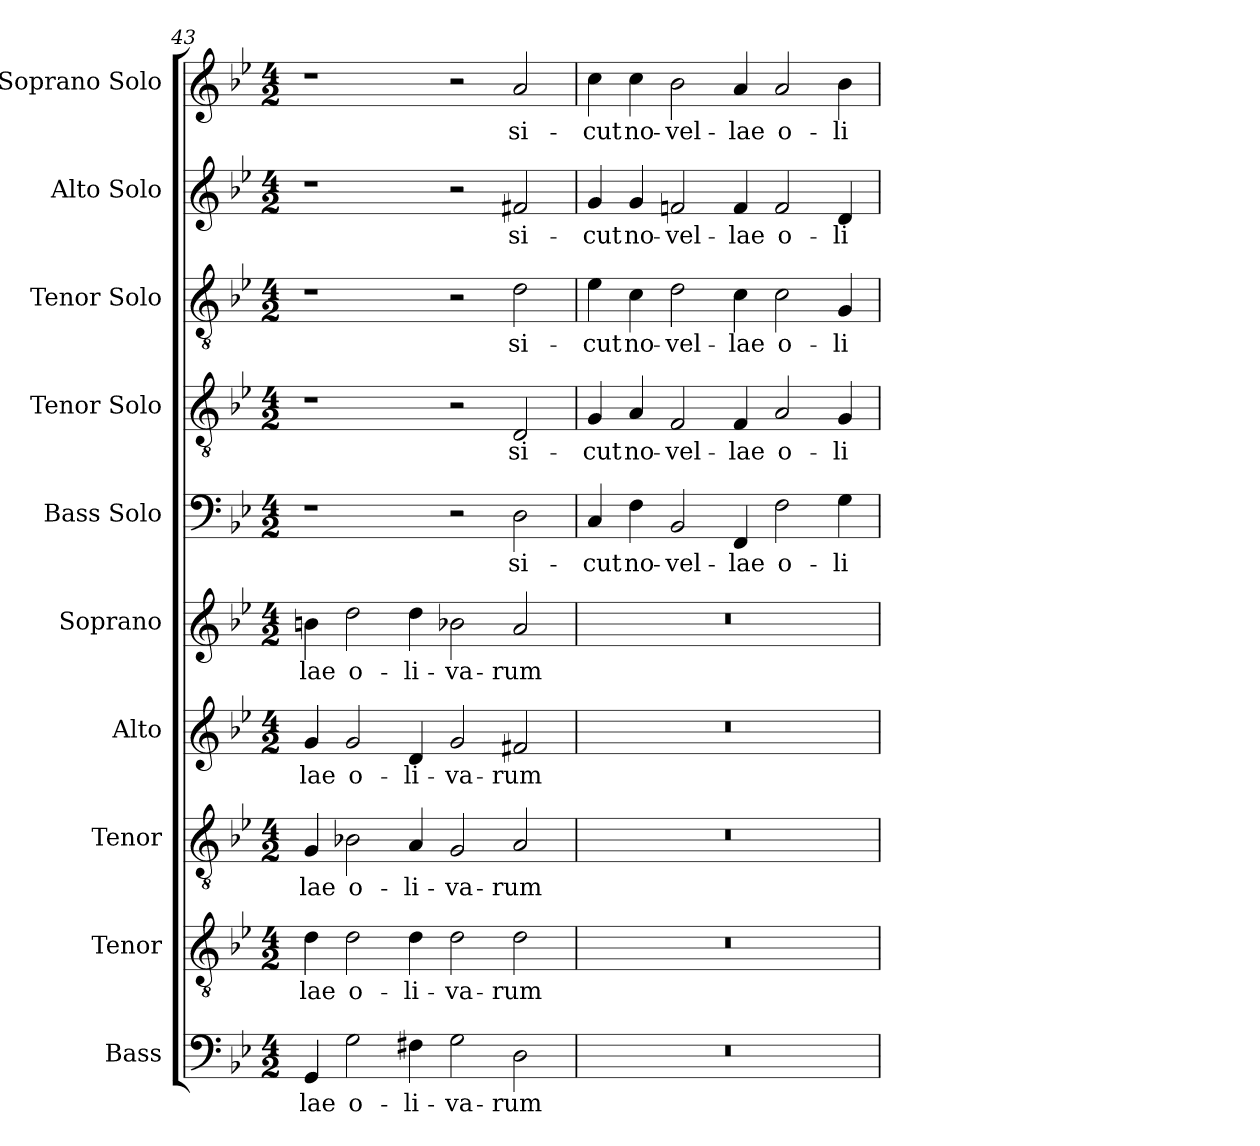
**kern	**text	**kern	**text	**kern	**text	**kern	**text	**kern	**text	**kern	**text	**kern	**text	**kern	**text	**kern	**text	**kern	**text
*part10	*part10	*part9	*part9	*part8	*part8	*part7	*part7	*part6	*part6	*part5	*part5	*part4	*part4	*part3	*part3	*part2	*part2	*part1	*part1
*staff10	*staff10	*staff9	*staff9	*staff8	*staff8	*staff7	*staff7	*staff6	*staff6	*staff5	*staff5	*staff4	*staff4	*staff3	*staff3	*staff2	*staff2	*staff1	*staff1
*I"Bass	*	*I"Tenor	*	*I"Tenor	*	*I"Alto	*	*I"Soprano	*	*I"Bass Solo	*	*I"Tenor Solo	*	*I"Tenor Solo	*	*I"Alto Solo	*	*I"Soprano Solo	*
*I'B.	*	*I'T.	*	*I'T.	*	*I'A.	*	*I'S.	*	*I'B.	*	*I'T.	*	*I'T.	*	*I'A.	*	*I'S.	*
*clefF4	*	*clefGv2	*	*clefGv2	*	*clefG2	*	*clefG2	*	*clefF4	*	*clefGv2	*	*clefGv2	*	*clefG2	*	*clefG2	*
*	*	*ITrd7c12	*	*ITrd7c12	*	*	*	*	*	*	*	*ITrd7c12	*	*ITrd7c12	*	*	*	*	*
*k[b-e-]	*	*k[b-e-]	*	*k[b-e-]	*	*k[b-e-]	*	*k[b-e-]	*	*k[b-e-]	*	*k[b-e-]	*	*k[b-e-]	*	*k[b-e-]	*	*k[b-e-]	*
*B-:	*	*B-:	*	*B-:	*	*B-:	*	*B-:	*	*B-:	*	*B-:	*	*B-:	*	*B-:	*	*B-:	*
*M4/2	*	*M4/2	*	*M4/2	*	*M4/2	*	*M4/2	*	*M4/2	*	*M4/2	*	*M4/2	*	*M4/2	*	*M4/2	*
=43	=43	=43	=43	=43	=43	=43	=43	=43	=43	=43	=43	=43	=43	=43	=43	=43	=43	=43	=43
!	!LO:LY:b:color=#000000	!	!	!	!	!	!	!	!	!	!	!	!	!	!	!	!	!	!
!	!	!	!LO:LY:b:color=#000000	!	!	!	!	!	!	!	!	!	!	!	!	!	!	!	!
!	!	!	!	!	!LO:LY:b:color=#000000	!	!	!	!	!	!	!	!	!	!	!	!	!	!
!	!	!	!	!	!	!	!LO:LY:b:color=#000000	!	!	!	!	!	!	!	!	!	!	!	!
!	!	!	!	!	!	!	!	!	!LO:LY:b:color=#000000	!	!	!	!	!	!	!	!	!	!
4GGi/	-lae	4Di\	-lae	4GGi/	-lae	4gi/	-lae	4bni\	-lae	1r	.	1r	.	1r	.	1r	.	1r	.
!	!LO:LY:b:color=#000000	!	!	!	!	!	!	!	!	!	!	!	!	!	!	!	!	!	!
!	!	!	!LO:LY:b:color=#000000	!	!	!	!	!	!	!	!	!	!	!	!	!	!	!	!
!	!	!	!	!	!LO:LY:b:color=#000000	!	!	!	!	!	!	!	!	!	!	!	!	!	!
!	!	!	!	!	!	!	!LO:LY:b:color=#000000	!	!	!	!	!	!	!	!	!	!	!	!
!	!	!	!	!	!	!	!	!	!LO:LY:b:color=#000000	!	!	!	!	!	!	!	!	!	!
2Gi\	o-	2Di\	o-	2BB-Xi\	o-	2gi/	o-	2ddi\	o-	.	.	.	.	.	.	.	.	.	.
!	!LO:LY:b:color=#000000	!	!	!	!	!	!	!	!	!	!	!	!	!	!	!	!	!	!
!	!	!	!LO:LY:b:color=#000000	!	!	!	!	!	!	!	!	!	!	!	!	!	!	!	!
!	!	!	!	!	!LO:LY:b:color=#000000	!	!	!	!	!	!	!	!	!	!	!	!	!	!
!	!	!	!	!	!	!	!LO:LY:b:color=#000000	!	!	!	!	!	!	!	!	!	!	!	!
!	!	!	!	!	!	!	!	!	!LO:LY:b:color=#000000	!	!	!	!	!	!	!	!	!	!
4F#Xi\	-li-	4Di\	-li-	4AAi/	-li-	4di/	-li-	4ddi\	-li-	.	.	.	.	.	.	.	.	.	.
!	!LO:LY:b:color=#000000	!	!	!	!	!	!	!	!	!	!	!	!	!	!	!	!	!	!
!	!	!	!LO:LY:b:color=#000000	!	!	!	!	!	!	!	!	!	!	!	!	!	!	!	!
!	!	!	!	!	!LO:LY:b:color=#000000	!	!	!	!	!	!	!	!	!	!	!	!	!	!
!	!	!	!	!	!	!	!LO:LY:b:color=#000000	!	!	!	!	!	!	!	!	!	!	!	!
!	!	!	!	!	!	!	!	!	!LO:LY:b:color=#000000	!	!	!	!	!	!	!	!	!	!
2Gi\	-va-	2Di\	-va-	2GGi/	-va-	2gi/	-va-	2b-Xi\	-va-	2r	.	2r	.	2r	.	2r	.	2r	.
!	!LO:LY:b:color=#000000	!	!	!	!	!	!	!	!	!	!	!	!	!	!	!	!	!	!
!	!	!	!LO:LY:b:color=#000000	!	!	!	!	!	!	!	!	!	!	!	!	!	!	!	!
!	!	!	!	!	!LO:LY:b:color=#000000	!	!	!	!	!	!	!	!	!	!	!	!	!	!
!	!	!	!	!	!	!	!LO:LY:b:color=#000000	!	!	!	!	!	!	!	!	!	!	!	!
!	!	!	!	!	!	!	!	!	!LO:LY:b:color=#000000	!	!	!	!	!	!	!	!	!	!
!	!	!	!	!	!	!	!	!	!	!	!LO:LY:b:color=#000000	!	!	!	!	!	!	!	!
!	!	!	!	!	!	!	!	!	!	!	!	!	!LO:LY:b:color=#000000	!	!	!	!	!	!
!	!	!	!	!	!	!	!	!	!	!	!	!	!	!	!LO:LY:b:color=#000000	!	!	!	!
!	!	!	!	!	!	!	!	!	!	!	!	!	!	!	!	!	!LO:LY:b:color=#000000	!	!
!	!	!	!	!	!	!	!	!	!	!	!	!	!	!	!	!	!	!	!LO:LY:b:color=#000000
2Di\	-rum	2Di\	-rum	2AAi/	-rum	2f#Xi/	-rum	2ai/	-rum	2Di\	si-	2DDi/	si-	2Di\	si-	2f#Xi/	si-	2ai/	si-
=44	=44	=44	=44	=44	=44	=44	=44	=44	=44	=44	=44	=44	=44	=44	=44	=44	=44	=44	=44
!LO:N:vis=1	!	!LO:N:vis=1	!	!LO:N:vis=1	!	!LO:N:vis=1	!	!LO:N:vis=1	!	!	!	!	!	!	!	!	!	!	!
!	!	!	!	!	!	!	!	!	!	!	!LO:LY:b:color=#000000	!	!	!	!	!	!	!	!
!	!	!	!	!	!	!	!	!	!	!	!	!	!LO:LY:b:color=#000000	!	!	!	!	!	!
!	!	!	!	!	!	!	!	!	!	!	!	!	!	!	!LO:LY:b:color=#000000	!	!	!	!
!	!	!	!	!	!	!	!	!	!	!	!	!	!	!	!	!	!LO:LY:b:color=#000000	!	!
!	!	!	!	!	!	!	!	!	!	!	!	!	!	!	!	!	!	!	!LO:LY:b:color=#000000
0r	.	0r	.	0r	.	0r	.	0r	.	4Ci/	-cut	4GGi/	-cut	4E-i\	-cut	4gi/	-cut	4cci\	-cut
!	!	!	!	!	!	!	!	!	!	!	!LO:LY:b:color=#000000	!	!	!	!	!	!	!	!
!	!	!	!	!	!	!	!	!	!	!	!	!	!LO:LY:b:color=#000000	!	!	!	!	!	!
!	!	!	!	!	!	!	!	!	!	!	!	!	!	!	!LO:LY:b:color=#000000	!	!	!	!
!	!	!	!	!	!	!	!	!	!	!	!	!	!	!	!	!	!LO:LY:b:color=#000000	!	!
!	!	!	!	!	!	!	!	!	!	!	!	!	!	!	!	!	!	!	!LO:LY:b:color=#000000
.	.	.	.	.	.	.	.	.	.	4Fi\	no-	4AAi/	no-	4Ci\	no-	4gi/	no-	4cci\	no-
!	!	!	!	!	!	!	!	!	!	!	!LO:LY:b:color=#000000	!	!	!	!	!	!	!	!
!	!	!	!	!	!	!	!	!	!	!	!	!	!LO:LY:b:color=#000000	!	!	!	!	!	!
!	!	!	!	!	!	!	!	!	!	!	!	!	!	!	!LO:LY:b:color=#000000	!	!	!	!
!	!	!	!	!	!	!	!	!	!	!	!	!	!	!	!	!	!LO:LY:b:color=#000000	!	!
!	!	!	!	!	!	!	!	!	!	!	!	!	!	!	!	!	!	!	!LO:LY:b:color=#000000
.	.	.	.	.	.	.	.	.	.	2BB-i/	-vel-	2FFi/	-vel-	2Di\	-vel-	2fni/	-vel-	2b-i\	-vel-
!	!	!	!	!	!	!	!	!	!	!	!LO:LY:b:color=#000000	!	!	!	!	!	!	!	!
!	!	!	!	!	!	!	!	!	!	!	!	!	!LO:LY:b:color=#000000	!	!	!	!	!	!
!	!	!	!	!	!	!	!	!	!	!	!	!	!	!	!LO:LY:b:color=#000000	!	!	!	!
!	!	!	!	!	!	!	!	!	!	!	!	!	!	!	!	!	!LO:LY:b:color=#000000	!	!
!	!	!	!	!	!	!	!	!	!	!	!	!	!	!	!	!	!	!	!LO:LY:b:color=#000000
.	.	.	.	.	.	.	.	.	.	4FFi/	-lae	4FFi/	-lae	4Ci\	-lae	4fi/	-lae	4ai/	-lae
!	!	!	!	!	!	!	!	!	!	!	!LO:LY:b:color=#000000	!	!	!	!	!	!	!	!
!	!	!	!	!	!	!	!	!	!	!	!	!	!LO:LY:b:color=#000000	!	!	!	!	!	!
!	!	!	!	!	!	!	!	!	!	!	!	!	!	!	!LO:LY:b:color=#000000	!	!	!	!
!	!	!	!	!	!	!	!	!	!	!	!	!	!	!	!	!	!LO:LY:b:color=#000000	!	!
!	!	!	!	!	!	!	!	!	!	!	!	!	!	!	!	!	!	!	!LO:LY:b:color=#000000
.	.	.	.	.	.	.	.	.	.	2Fi\	o-	2AAi/	o-	2Ci\	o-	2fi/	o-	2ai/	o-
!	!	!	!	!	!	!	!	!	!	!	!LO:LY:b:color=#000000	!	!	!	!	!	!	!	!
!	!	!	!	!	!	!	!	!	!	!	!	!	!LO:LY:b:color=#000000	!	!	!	!	!	!
!	!	!	!	!	!	!	!	!	!	!	!	!	!	!	!LO:LY:b:color=#000000	!	!	!	!
!	!	!	!	!	!	!	!	!	!	!	!	!	!	!	!	!	!LO:LY:b:color=#000000	!	!
!	!	!	!	!	!	!	!	!	!	!	!	!	!	!	!	!	!	!	!LO:LY:b:color=#000000
.	.	.	.	.	.	.	.	.	.	4Gi\	-li-	4GGi/	-li-	4GGi/	-li-	4di/	-li-	4b-i\	-li-
=	=	=	=	=	=	=	=	=	=	=	=	=	=	=	=	=	=	=	=
*-	*-	*-	*-	*-	*-	*-	*-	*-	*-	*-	*-	*-	*-	*-	*-	*-	*-	*-	*-
